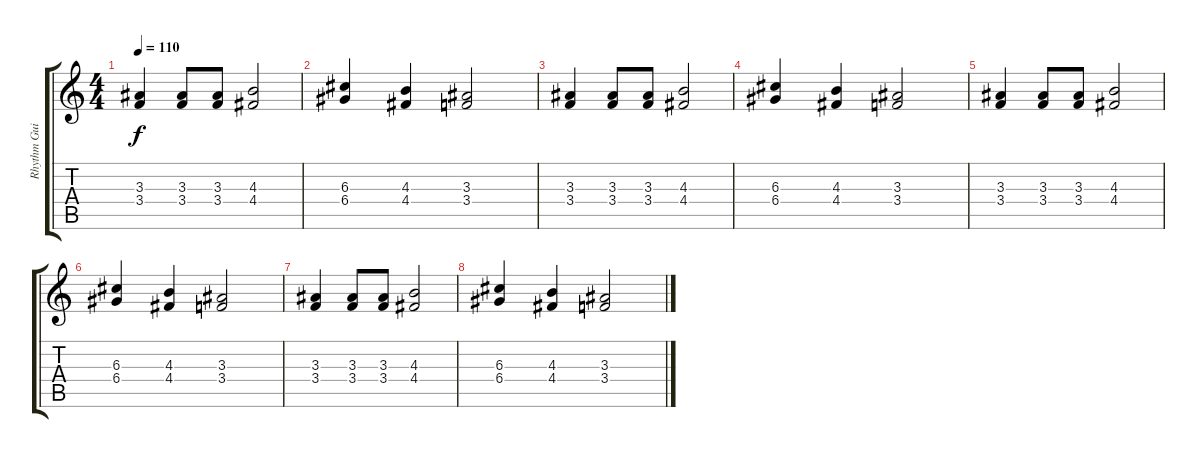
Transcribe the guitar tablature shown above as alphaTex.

\track ("Rhythm Guitar" "Rhythm Gui") {instrument overdrivenguitar}
\staff {score tabs}
\tuning (E4 B3 G3 D3 A2 D2) {hide}
\ts (4 4)
\tempo 110
\clef g2
\ks c
(3.3 3.4).4{dy f} (3.3 3.4).8 (3.3 3.4).8 (4.3 4.4).2 |
(6.3 6.4).4 (4.3 4.4).4 (3.3 3.4).2 |
(3.3 3.4).4 (3.3 3.4).8 (3.3 3.4).8 (4.3 4.4).2 |
(6.3 6.4).4 (4.3 4.4).4 (3.3 3.4).2 |
(3.3 3.4).4 (3.3 3.4).8 (3.3 3.4).8 (4.3 4.4).2 |
(6.3 6.4).4 (4.3 4.4).4 (3.3 3.4).2 |
(3.3 3.4).4 (3.3 3.4).8 (3.3 3.4).8 (4.3 4.4).2 |
(6.3 6.4).4 (4.3 4.4).4 (3.3 3.4).2
